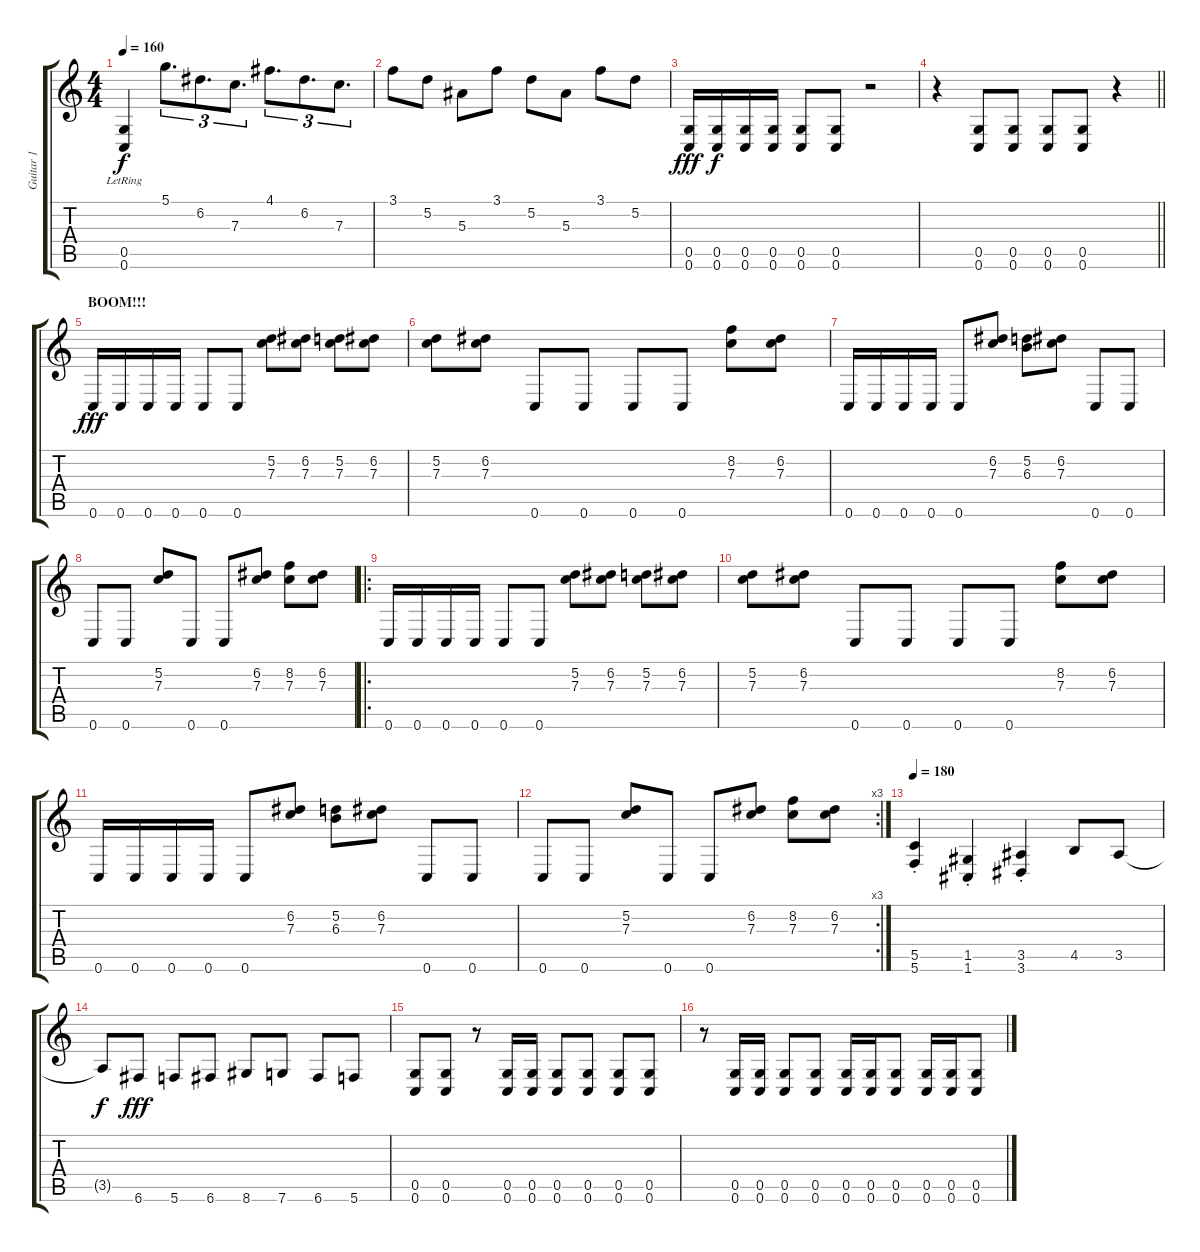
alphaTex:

\track ("Guitar 1" "Guitar 1") {instrument overdrivenguitar}
\staff {score tabs}
\tuning (D4 A3 F3 C3 G2 C2) {hide}
\ts (4 4)
\tempo 160
\clef g2
\ks c
(0.5{lr} 0.6{lr}).4{dy f} 5.1.8{d tu (3 2)} 6.2.8{d tu (3 2)} 7.3.8{d tu (3 2)} 4.1.8{d tu (3 2)} 6.2.8{d tu (3 2)} 7.3.8{d tu (3 2)} |
3.1.8 5.2.8 5.3.8 3.1.8 5.2.8 5.3.8 3.1.8 5.2.8 |
(0.5 0.6).16{dy fff} (0.5 0.6).16{dy f} (0.5 0.6).16 (0.5 0.6).16 (0.5 0.6).8 (0.5 0.6).8 r.2 |
\barLineRight lightlight
r.4 (0.5 0.6).8 (0.5 0.6).8 (0.5 0.6).8 (0.5 0.6).8 r.4 |
\section ("" "BOOM!!!")
0.6.16{dy fff} 0.6.16 0.6.16 0.6.16 0.6.8 0.6.8 (5.2 7.3).8 (6.2 7.3).8 (5.2 7.3).8 (6.2 7.3).8 |
(5.2 7.3).8 (6.2 7.3).8 0.6.8 0.6.8 0.6.8 0.6.8 (8.2 7.3).8 (6.2 7.3).8 |
0.6.16 0.6.16 0.6.16 0.6.16 0.6.8 (6.2 7.3).8 (5.2 6.3).8 (6.2 7.3).8 0.6.8 0.6.8 |
0.6.8 0.6.8 (5.2 7.3).8 0.6.8 0.6.8 (6.2 7.3).8 (8.2 7.3).8 (6.2 7.3).8 |
\ro
0.6.16 0.6.16 0.6.16 0.6.16 0.6.8 0.6.8 (5.2 7.3).8 (6.2 7.3).8 (5.2 7.3).8 (6.2 7.3).8 |
(5.2 7.3).8 (6.2 7.3).8 0.6.8 0.6.8 0.6.8 0.6.8 (8.2 7.3).8 (6.2 7.3).8 |
0.6.16 0.6.16 0.6.16 0.6.16 0.6.8 (6.2 7.3).8 (5.2 6.3).8 (6.2 7.3).8 0.6.8 0.6.8 |
\rc 3
0.6.8 0.6.8 (5.2 7.3).8 0.6.8 0.6.8 (6.2 7.3).8 (8.2 7.3).8 (6.2 7.3).8 |
\tempo 180
(5.5{st} 5.6{st}).4 (1.5{st} 1.6{st}).4 (3.5{st} 3.6{st}).4 4.5.8 3.5.8 |
3.5{t}.8{dy f} 6.6.8{dy fff} 5.6.8 6.6.8 8.6.8 7.6.8 6.6.8 5.6.8 |
(0.5 0.6).8 (0.5 0.6).8 r.8 (0.5 0.6).16 (0.5 0.6).16 (0.5 0.6).8 (0.5 0.6).8 (0.5 0.6).8 (0.5 0.6).8 |
r.8 (0.5 0.6).16 (0.5 0.6).16 (0.5 0.6).8 (0.5 0.6).8 (0.5 0.6).16 (0.5 0.6).16 (0.5 0.6).8 (0.5 0.6).16 (0.5 0.6).16 (0.5 0.6).8
